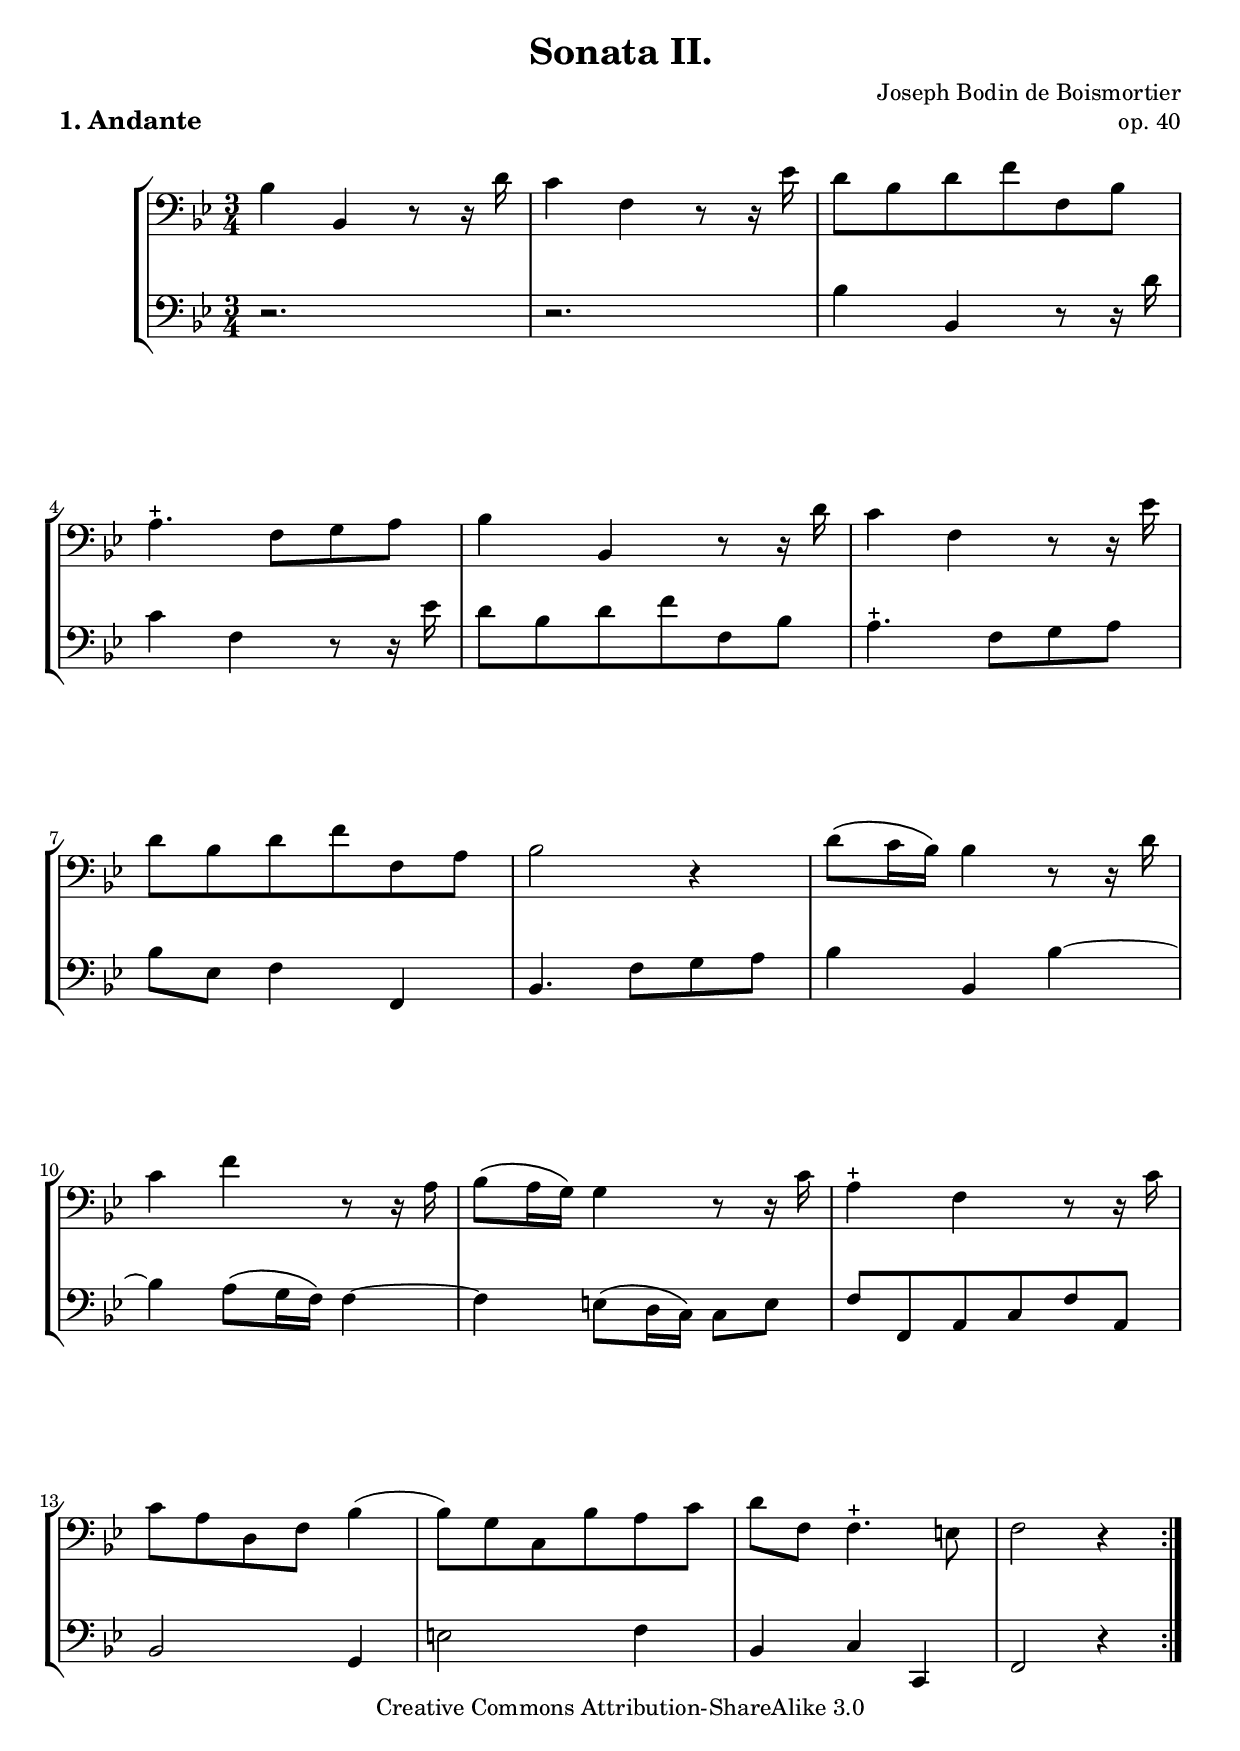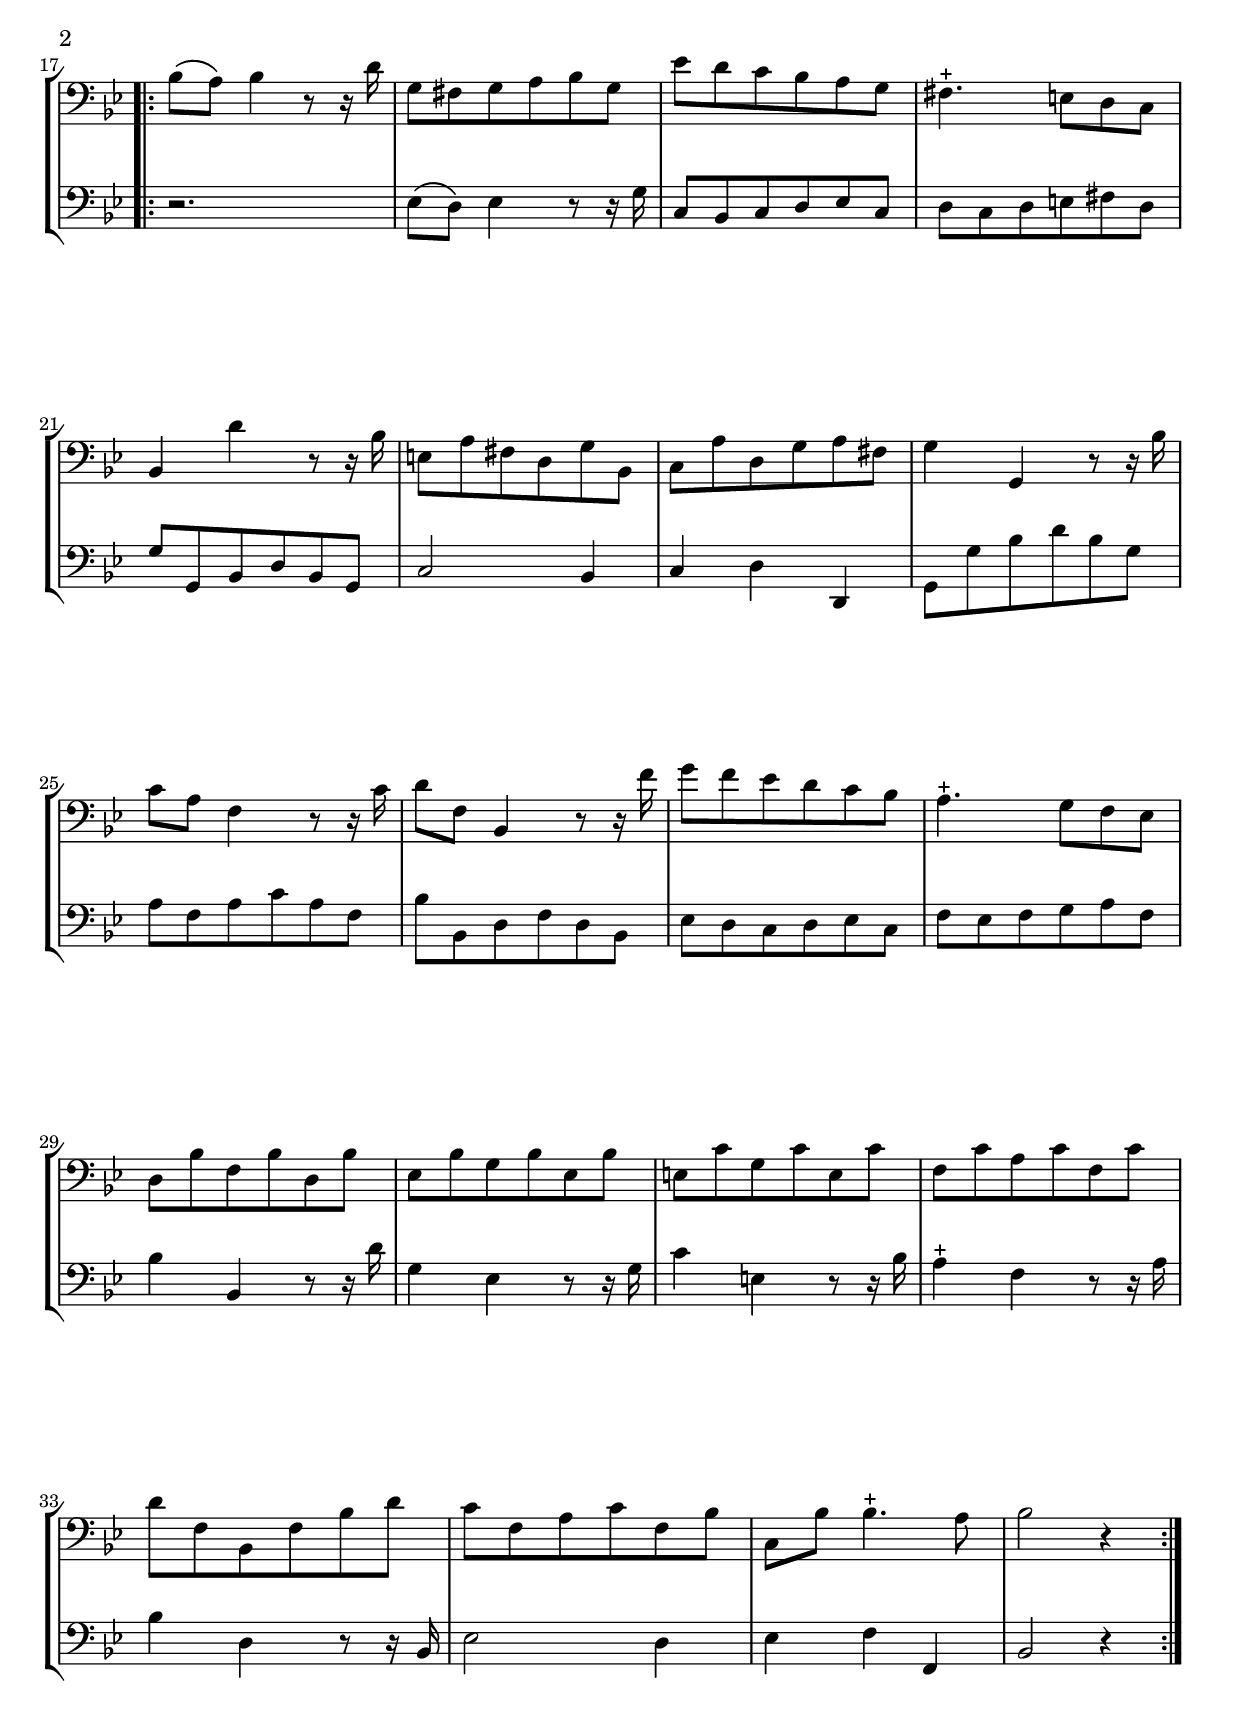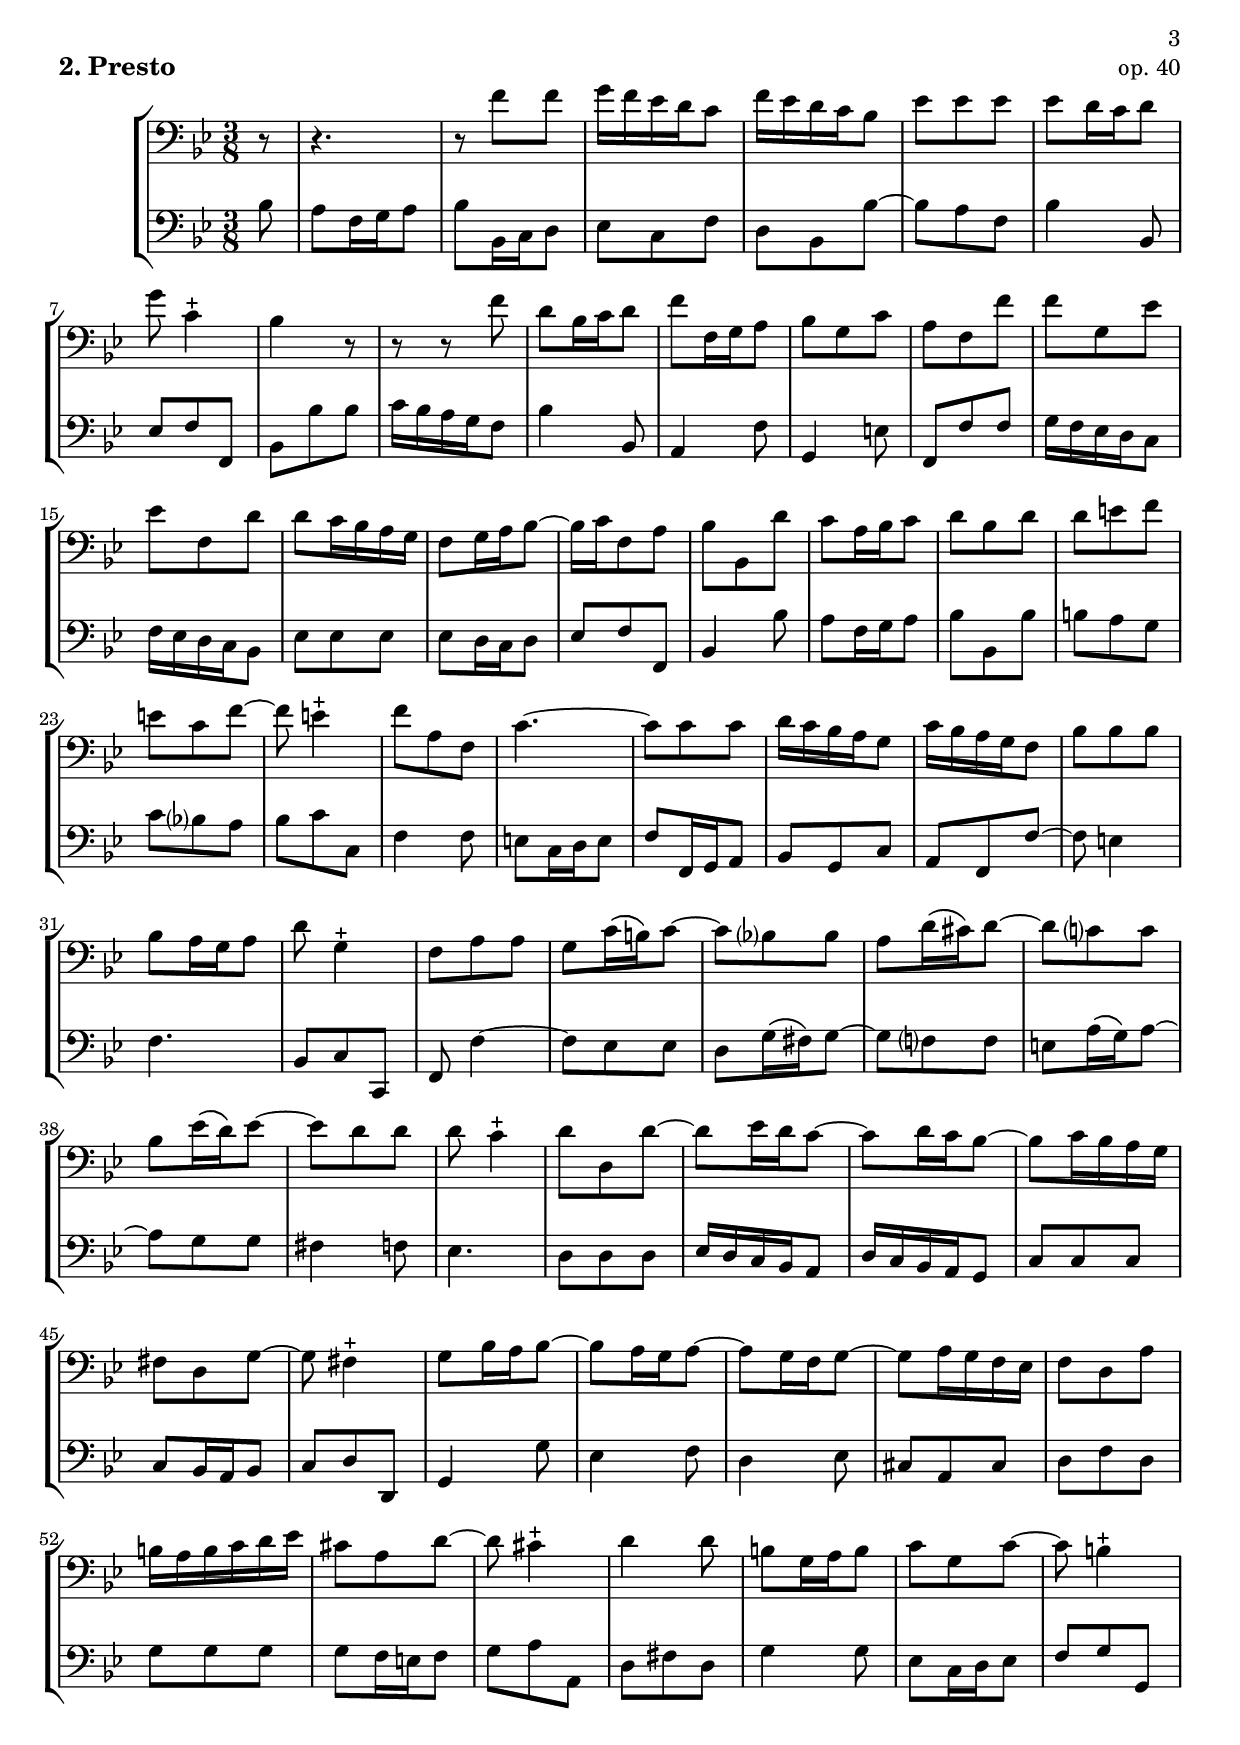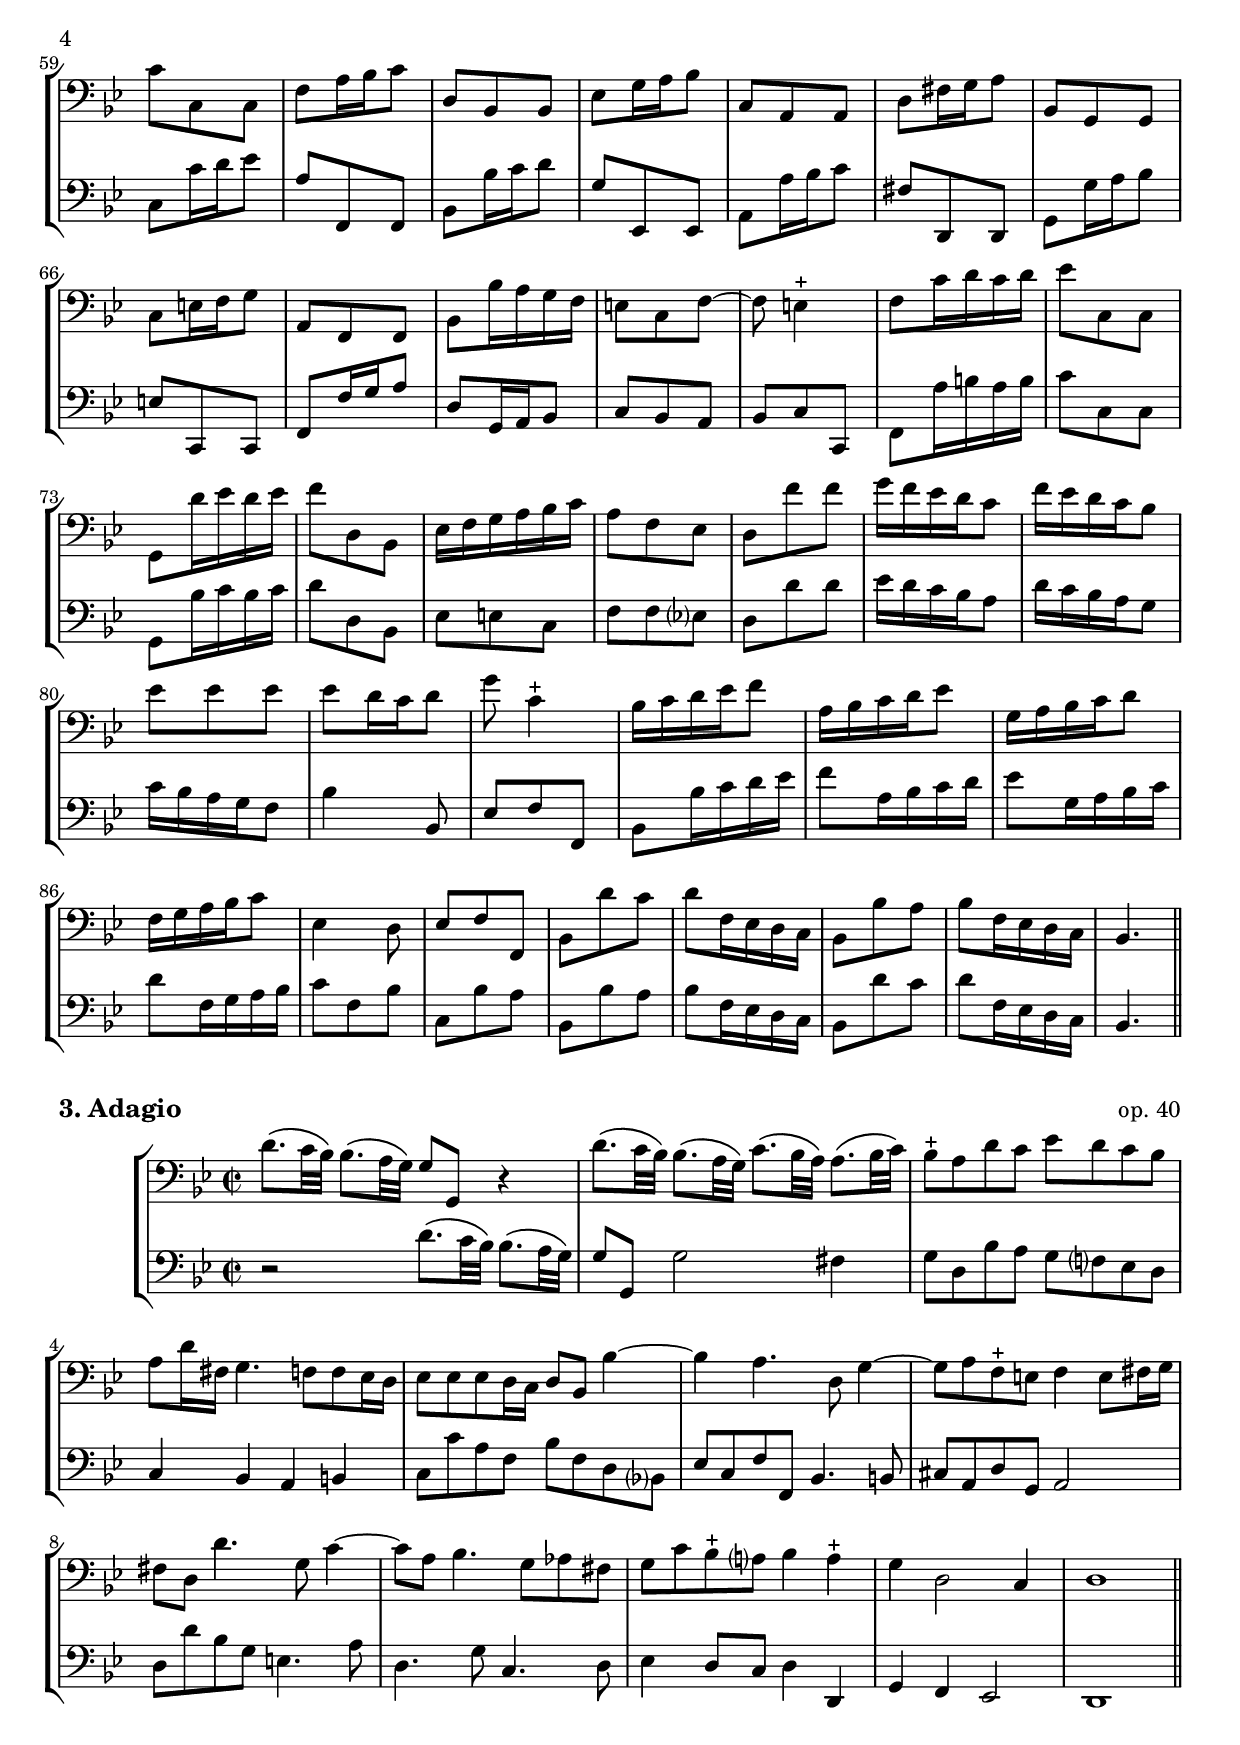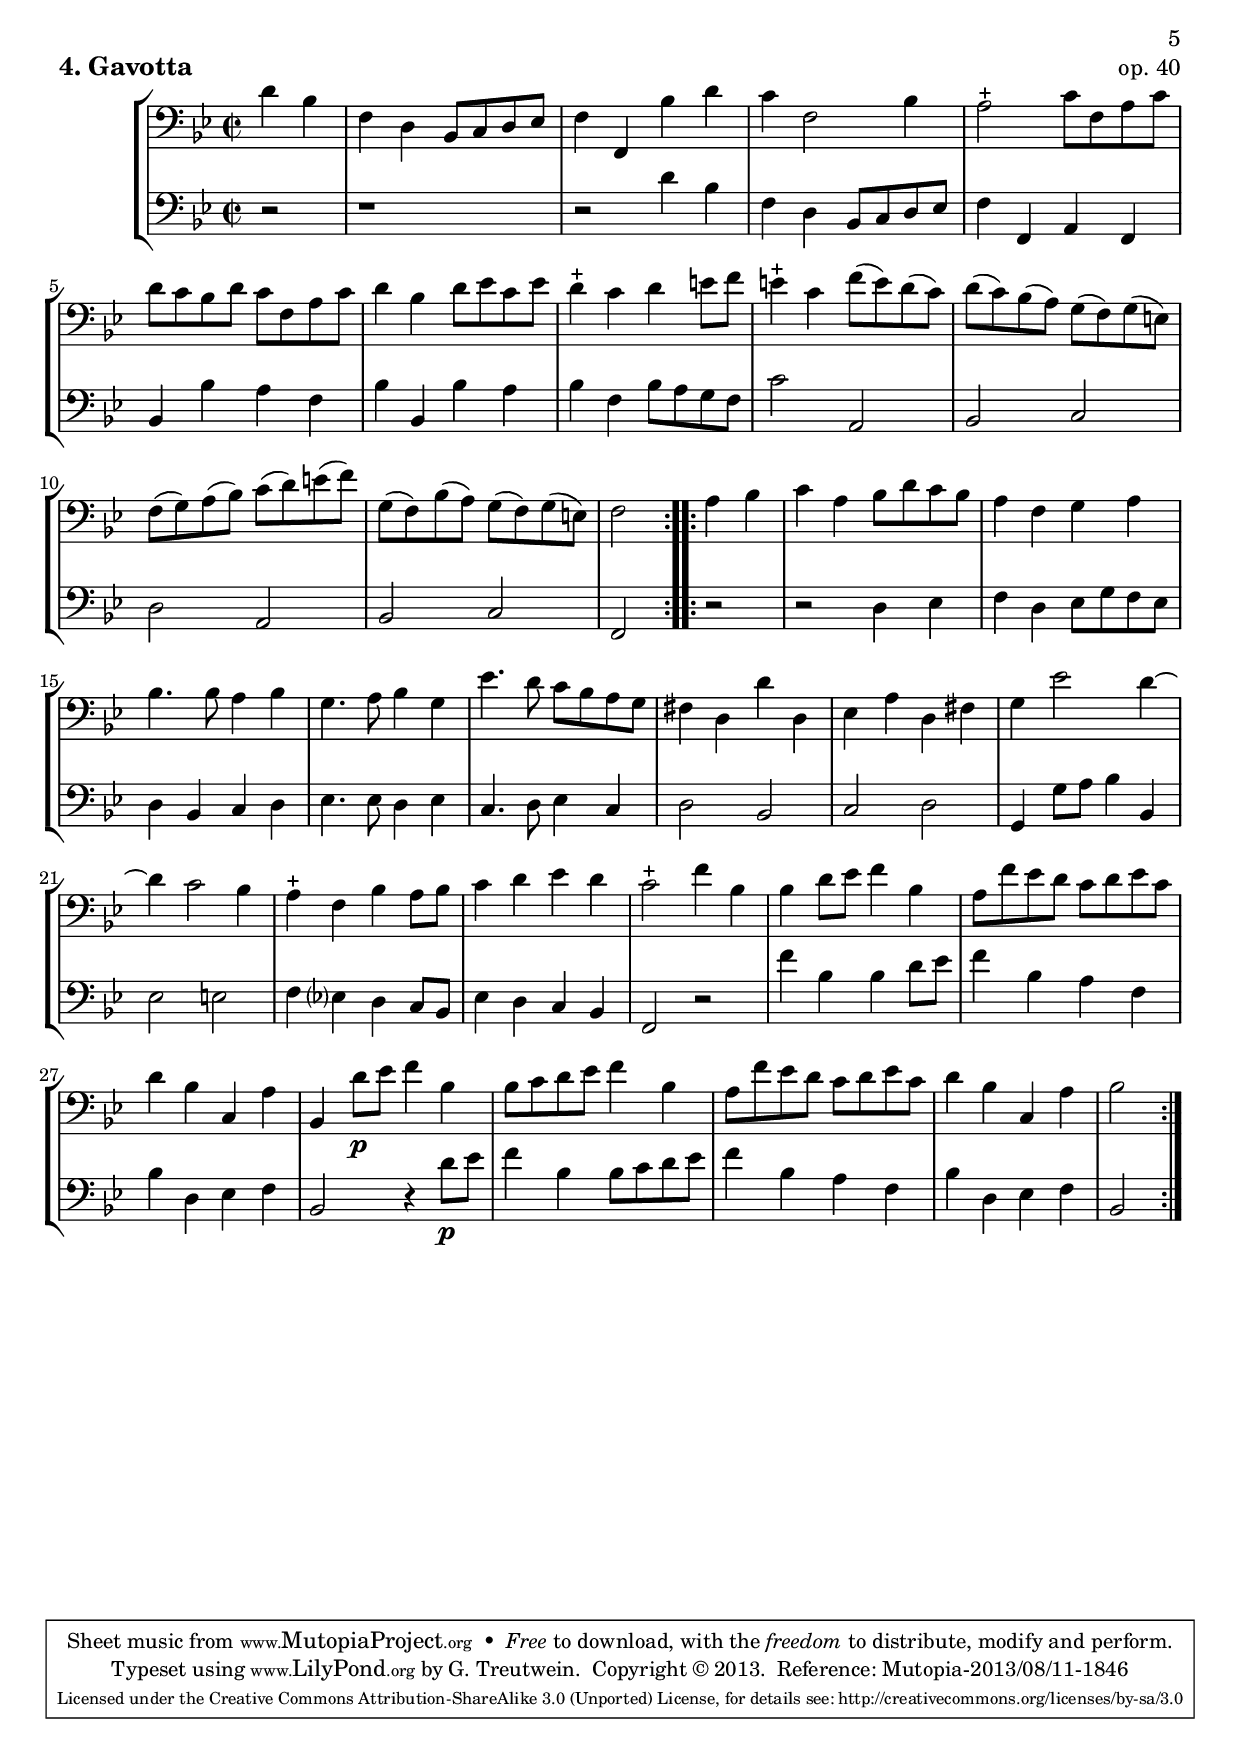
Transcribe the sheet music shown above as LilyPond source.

%#! /usr/local/lilypond/usr/bin/lilypond
%Lilypond Boismortier, op. 40, Sonate #2

\version "2.16.1"
\include "deutsch.ly"

\paper {
   first-page-number = 1
}
\header {
  piece = "Sonata II."
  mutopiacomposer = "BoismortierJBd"
  composer = "Joseph Bodin de Boismortier"
  opus = "op. 40 No. 2"
  %mutopiatitle = "Six sonates pour deux Baßons, Violoncelles, ou Violes"
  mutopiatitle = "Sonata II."
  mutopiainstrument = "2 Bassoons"
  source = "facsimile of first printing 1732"
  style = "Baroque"
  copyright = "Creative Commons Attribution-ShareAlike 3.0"
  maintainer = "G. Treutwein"
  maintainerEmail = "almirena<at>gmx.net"
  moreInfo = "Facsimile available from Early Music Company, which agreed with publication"

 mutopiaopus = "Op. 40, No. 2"
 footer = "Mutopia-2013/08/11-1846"
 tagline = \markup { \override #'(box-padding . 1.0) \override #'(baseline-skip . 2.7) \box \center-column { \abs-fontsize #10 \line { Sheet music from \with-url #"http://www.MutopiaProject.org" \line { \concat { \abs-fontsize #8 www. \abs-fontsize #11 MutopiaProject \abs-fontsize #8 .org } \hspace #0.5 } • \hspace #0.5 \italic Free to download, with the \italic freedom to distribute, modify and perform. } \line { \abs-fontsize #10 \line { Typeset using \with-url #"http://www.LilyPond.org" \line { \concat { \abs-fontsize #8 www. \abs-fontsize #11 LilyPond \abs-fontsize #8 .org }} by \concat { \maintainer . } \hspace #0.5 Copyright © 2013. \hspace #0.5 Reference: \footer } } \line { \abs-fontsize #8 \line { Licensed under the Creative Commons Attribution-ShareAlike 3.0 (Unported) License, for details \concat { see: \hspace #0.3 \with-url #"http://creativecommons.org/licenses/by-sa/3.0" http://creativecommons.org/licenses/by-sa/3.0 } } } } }
}


% Erster Satz -------------------------------
  fagotteinsa = \relative c {
	\repeat volta 2
	{
	  b'4 b, r8 r16 d'|
	  c4 f, r8 r16 es'|
	  d8 b d f f, b|
	  a4.-+ f8 g a|
	  b4 b, r8 r16 d'|
	  c4 f, r8 r16 es'|
	  d8 b d f f, a|
	  b2 r4|
	  d8\( c16 b\) b4 r8 r16 d|
	 %Zeile 2
	 c4 f r8 r16 a,|
	 b8\( a16 g\) g4 r8 r16 c|
	 a4-+ f r8 r16 c'|
	 c8 a d, f b4(|
	 b8) g c, b' a c|
	 d8 f, f4.-+ e8|
	 f2 r4| \pageBreak
   } 

	 \repeat volta 2 {
	   b8\( a\) b4 r8 r16 d|
	   g,8 fis g a b g|
	 %Zeile 3
	   es' d c b a g|
	   fis4.-+ e8 d c|
	   b4 d' r8 r16 b|
	   e,8 a fis d g b,|
	   c8 a' d, g a fis|
	   g4 g, r8 r16 b'|
	   c8 a f4 r8 r16 c'|
	   d8 f, b,4 r8 r16 f''|
	 %Zeile 4
	   g8 f es d c b|
	   a4.-+ g8 f es|
	   d8 b' f b d, b'|
	   es,8 b' g b es, b'|
	   e,8 c' g c e, c'|
	   f,8 c' a c f, c'|
	   d8 f, b, f' b d|
	   c8 f, a c f, b|
	   c,8 b' b4.-+ a8|
	   b2 r4| \pageBreak
	 }
  }

  fagotteinsb = \relative c' {
	\repeat volta 2
	{
	  r2.|
	  r2.|
	  b4 b, r8 r16 d'|
	  c4 f, r8 r16 es'|
	  d8 b d f f, b|
	  a4.-+ f8 g a|
	  b8 es, f4 f,|
	  b4. f'8 g a|
	  b4 b, b'~|
	 %Zeile 2
	 b4 a8\( g16 f\) f4~|
	 f4 e8\( d16 c\) c8 e|
	 f8 f, a c f a,|
	 b2 g4|
	 e'2 f4|
	 b,4 c c,|
	 f2 r4| \pageBreak
   }

	 \repeat volta 2 {
	   r2.|
	   es'8\( d\) es4 r8 r16 g|
	  % Zeile 3
	  c,8 b c d es c|
	  d8 c d e fis d|
	  g8 g, b d b g|
	  c2 b4|
	  c4 d d,|
	  g8 g' b d b g|
	  a8 f a c a f|
	  b8 b, d f d b|
	 %Zeile 4
	 es8 d c d es c|
	 f8 es f g a f|
	 b4 b, r8 r16 d'|
	 g,4 es r8 r16 g|
	 c4 e, r8 r16 b'|
	 a4-+ f r8 r16 a|
	 b4 d, r8 r16 b|
	 es2 d4|
	 es4 f f,|
	 b2 r4|
	 }
  }

% Zweiter Satz -------------------------------

  fagottzweia = \relative c {
	% Zeile 5
	\partial 8 
	r8|
	r4.|
	r8 f' f|
	g16 f es d c8|
	f16 es d c b8|
	es8 es es|
	es8 d16 c d8|
	g8 c,4-+|
	b4 r8|
	r8 r f'|
	d8 b16 c d8|
	f8 f,16 g a8|
	%Zeile6
	b8 g c|
	a8 f f'|
	f8 g, es'|
	es8 f, d'|
	d8 c16 b a g|
	f8 g16 a b8~|
	b16 c f,8 a|
	b8 b, d'|
	c8 a16 b c8|
	d8 b d|
	d8 e f|
	e8 c f~|
	%Zeile 1, Seite 5
	f8 e4-+|
	f8 a, f|
	c'4.~|
	c8 c c|
	d16 c b a g8|
	c16 b a g f8|
	b8 b b|
	b8 a16 g a8|
	d8 g,4-+|
	f8 a a|
	g8 c16\( h\) c8~|
	c8 b b|
	a8 d16\( cis\) d8~|
	% Zeile 2
	d8 c c|
	b8 es16\( d\) es8~|
	es8 d d|
	d8 c4-+|
	d8 d, d'~|
	d8 es16 d c8~|
	c8 d16 c b8~|
	b8 c16 b a g|
	fis8 d g~|
	g8 fis4-+|
	g8 b16 a b8~|
	b8 a16 g a8~|
	% Zeile 3
	a8 g16 f g8~| 
	g8 a16 g f es|
	f8 d a'|
	 h16 a h c d es|
	 cis8 a d~|
	 d8 cis4-+|
	 d4 d8|
	 h8 g16 a h8|
	 c8 g c~|
	 c8 h4-+|
	 c8 c, c|
	 %Zeile 4
	 f8 a16 b c8|
	 d,8 b b|
	 es8 g16 a b8|
	 c,8 a a|
	 d8 fis16 g a8|
	 b,8 g g|
	 c8 e16 f g8|
	 a,8 f f|
	 b8 b'16 a g f|
	 e8 c f~|
	 f8 e4-+|
	 % Zeile 5
	 f8 c'16 d c d|
	 es8 c, c|
	 g8 d''16 es d es|
	 f8 d, b|
	 es16 f g a b c|
	 a8 f es|
	 d8 f' f|
	 g16 f es d c8|
	 f16 es d c b8|
	 es8 es es|
	 es8 d16 c d8|
	 g8 c,4-+|
	 b16 c d es f8|
	 a,16 b c d es8|
	 g,16 a b c d8|
	 f,16 g a b c8|
	 es,4 d8|
	 es8 f f,|
	 b8 d' c|
	 d8 f,16 es d c|
	 b8 b' a|
	 b8 f16 es d c|
	 b4. \bar "||"|
	}

	fagottzweib = \relative c' {
	  \partial 8 b8|
	  a8 f16 g a8|
	  b8 b,16 c d8|
	  es8 c f|
	  d8 b b'~|
	  b8 a f|
	  b4 b,8|
	  es8 f f,|
	  b8 b' b|
	  c16 b a g f8|
	  b4 b,8|
	  a4 f'8|
	  %Zeile 6
	  g,4 e'8| % ?wirklich e?
	  f,8 f' f|
	  g16 f es d c8|
	  f16 es d c b8|
	  es8 es es|
	  es8 d16 c d8|
	  es8 f f,|
	  b4 b'8|
	  a8 f16 g a8|
	  b8 b, b'|
	  h8 a g|
	  c8 b a|
	  %Zeile1, Seite 5
	  b8 c c,|
	  f4 f8|
	  e8 c16 d e8|
	  f8 f,16 g a8|
	  b8 g c|
	  a8 f f'~|
	  f8 e4|
	  f4.|
	  b,8 c c,|
	  f8 f'4~|
	  f8 es es|
	  d8 g16\( fis\) g8~|
	  g8 f f|
	  %Zeile 2
	  e8 a16\( g\) a8~|
	  a8 g g|
	  fis4 f8|
	  es4.|
	  d8 d d|
	  es16 d c b a8|
	  d16 c b a g8|
	  c8 c c|
	  c8 b16 a b8|
	  c8 d d,|
	  g4 g'8|
	  es4 f8|
	  %Zeile 3
	  d4 es8|
	  cis8 a cis|
	  d8 f d|
	  g8 g g|
	  g8 f16 e f8|
	  g8 a a,|
	  d8 fis d|
	  g4 g8|
	  es8 c16 d es8|
	  f8 g g,|
	  c8 c'16 d es8|
	  %Zeile 4
	  a,8 f, f|
	  b8 b'16 c d8|
	  g,8 es, es|
	  a8 a'16 b c8|
	  fis,8 d, d|
	  g8 g'16 a b8|
	  e,8 c, c|
	  f8 f'16 g a8|
	  d,8 g,16 a b8|
	  c8 b a|
	  b8 c c,|
	  %Zeile 5
	  f8 a'16 h a h|
	  c8 c, c|
	  g8 b'16 c b c|
	  d8 d, b|
	  es8 e c|
	  f8 f es|
	  d8 d' d|
	  es16 d c b a8|
	  d16 c b a g8|
	  c16 b a g f8|
	  b4 b,8|
	  es8 f f,|
	  %Zeile 6
	  b8 b'16 c d es|
	  f8 a,16 b c d|
	  es8 g,16 a b c|
	  d8 f,16 g a b|
	  c8 f, b|
	  c,8 b' a|
	  b,8 b' a|
	  b8 f16 es d c|
	  b8 d' c|
	  d8 f,16 es d c|
	 b4. \bar "||"|
	}


% Dritter Satz -------------------------------
	fagottdreia = \relative c' {
	  d8. \(  c32 b\)  b8. \(a32 g\) g8 g, r4|
	  d''8. \(  c32 b\)  b8. \(a32 g\)  c8.\( b32 a\) a8.\( b32 c\)|
	  b8-+ a d c  es d c b|
	  a8 d16 fis,  g4. f8 f8 es16 d|
	  es8 es es d16 c d8 b b'4~|
	  b4 a4. d,8 g4~|
	  g8 a f-+ e f4 e8 fis16 g|
	  fis8 d d'4. g,8 c4~|
	  c8 a b4. g8 as fis|
	  g8 c b-+ a b4 a-+|
	  g4 d2 c4|
	  d1 \bar "||"|
	}
	fagottdreib = \relative c' {
	  r2 d8.\( c32 b\) b8.\( a32 g\)|
	  g8 g, g'2 fis4|
	  g8 d b' a g f es d|
	  c4 b a h|
	  c8 c' a f b f d b|
	  es c f f, b4. h8|
	  cis8 a d g, a2|
	  d8 d' b g e4. a8|
	  d,4. g8 c,4. d8|
	  es4 d8 c d4 d,|
	  g4 f es2|
	  d1 \bar "||"|

	}

% Vierter Satz -------------------------------
	fagottviera = \relative c' {
	  \repeat volta 2 {
		\partial 2 d4 b|
		f4 d b8 c d es|
		f4 f, b' d|
		c4 f,2 b4|
		a2-+ c8 f, a c|
		d8 c b d c f, a c|
		d4 b d8 es c es|
		d4-+ c d e8 f|
		%Zeile 4
		e4-+ c f8( e) d( c)|
		d8( c) b( a) g( f) g(e)|
		f8( g) a( b) c( d) e(f)|
		g,8( f) b(a) g( f) g(e)|
		f2
	  }
	  \repeat volta 2 {
		a4 b|
		c4 a b8 d c b|
		a4 f g a|
%		c2-+ f4 b,|
		% Zeile 5
		b4. b8 a4 b|
		g4. a8 b4 g|
		es'4. d8 c b a g|
		fis4 d d' d,|
		es4 a d, fis|
		g4 es'2 d4~|
		d4 c2 b4|
		a4-+ f b a8 b|
		c4 d es d|
		c2-+ f4 b,|
		%Zeile 6
		b4 d8 es f4 b,|
		a8 f' es d c d es c|
		d4 b c, a'|
		b,4 d'8\p es f4 b,|
		b8 c d es f4 b,|
		a8 f' es d c d es c|
		d4 b c, a'|
		b2 
	  }
	}

	fagottvierb = \relative d' {
	  \repeat volta 2 {
		\partial 2 r2|
		 r1|
		 r2 d4 b|
		 f4 d b8 c d es|
		 f4 f, a f|
		 b4 b' a f|
		 b4 b, b' a|
		 b4 f b8 a g f|
		 %Zeile 4
		 c'2 a,|
		 b2 c|
		 d2 a|
		 b2 c|
		 f,2
	   }
	  \repeat volta 2 {
		r2|
		r2 d'4 es|
		f4 d es8 g f es|
		d4 b c d|
		es4. es8 d4 es|
		c4. d8 es4 c|
		d2 b|
		c2 d|
		g,4 g'8 a b4 b,|
		es2 e|
		f4 es d c8 b|
		es4 d c b|
		f2 r|
		%Zeile 6
		f''4 b, b d8 es|
		f4 b, a f|
		b4 d, es f|
		b,2 r4 d'8\p es|
		f4 b, b8 c d es|
		f4 b, a f|
		b4 d, es f|
		b,2
	  }
	}
	

  global = {
   \accidentalStyle "modern-cautionary" 
	\clef bass
	\key b \major
  \set Staff.midiInstrument = #"bassoon"

  }


\book {

  \header {
	title = "Sonata II."
	composer = "Joseph Bodin de Boismortier"
	opus = "op. 40"
  }
  % Erster Satz -------------------------------
  \score {


	  \new StaffGroup << 
		\new Staff {\global \time 3/4 \fagotteinsa }
		\new Staff {\global \time 3/4 \fagotteinsb }
	  >>
	  \header { piece = \markup \large \bold {"1. Andante"} }
    	  \midi{
	  \tempo 4 = 84
	 }
	 \layout{}
	}

  % Zweiter Satz -------------------------------
  \score {


		\new StaffGroup << 
		  \new Staff {\global \time 3/8 \fagottzweia }
		  \new Staff {\global \time 3/8 \fagottzweib }
		>>
		\header { piece = \markup \large \bold {"2. Presto" }}
   	  \midi{
	  \tempo 4 = 120
	 }
	 \layout{}
  }
  % Dritter Satz -------------------------------
  \score {


		\new StaffGroup << 
		  \new Staff {\global \time 2/2 \fagottdreia }
		  \new Staff {\global \time 2/2 \fagottdreib }
		>>
		\header { piece = \markup \large \bold {"3. Adagio" }}
   	  \midi{
	  \tempo 4 = 66
	 }
	 \layout{}
  }
  \pageBreak
  % Vierter Satz -------------------------------
  \score {


		\new StaffGroup << 
		  \new Staff {\global \time 2/2 \fagottviera }
		  \new Staff {\global \time 2/2 \fagottvierb }
		>>
		\header { piece = \markup \large \bold {"4. Gavotta" }}
   	  \midi{
	  \tempo 4 = 120
	 }
	 \layout{}
  }

} % book
